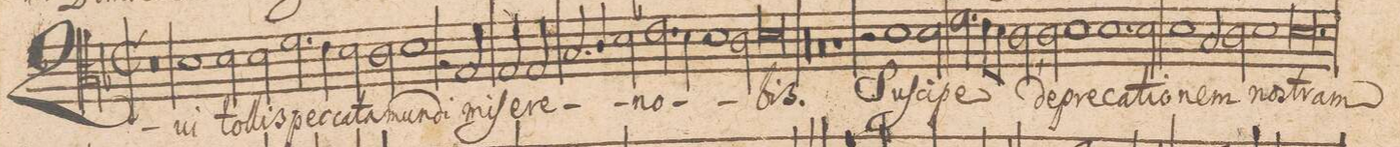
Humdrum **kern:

**kern	**text
*I"ALTVS.	*
*clefC3	*
*k[b-]	*
*met(c|)	*
*M2/1	*
0r	.
=49-	=49-
1d\	Qui
2d\	tol-
2d\	-lis
=50-	=50-
2.f\	pec-
4e\	-ca-
2d\	-ta
2c\	mun-
=51-	=51-
1d\	-di
2r	.
2G/	mi-
=52-	=52-
2G/	-ſe-
2G/	-re-
2.B-/	-[re]
4c\	.
=53-	=53-
2d\	.
2.e-X\	no-
4d\	.
1d\	.
=54-	=54-
2c\	.
0d\	-bis.
=55-	=55-
00r	.
=56-	=56-
=57-	=57-
0r	.
=58-	=58-
1r	.
=59-	=59-
2r	.
1d\	Suſ-
2d\	-ci-
=60-	=60-
2.f\	-pe
8eny\L	.
8d\J	.
2c,<\	.
2c\	de-
=61-	=61-
1d\	-pre-
1.d\	-ca-
=62-	=62-
2d\	-ti-
1d\	-o-
=63-	=63-
2B-/	-nem
2c\	.
1d\	no-
=64-	=64-
0.d\	-stram
=65-	=65-
*-	*-
